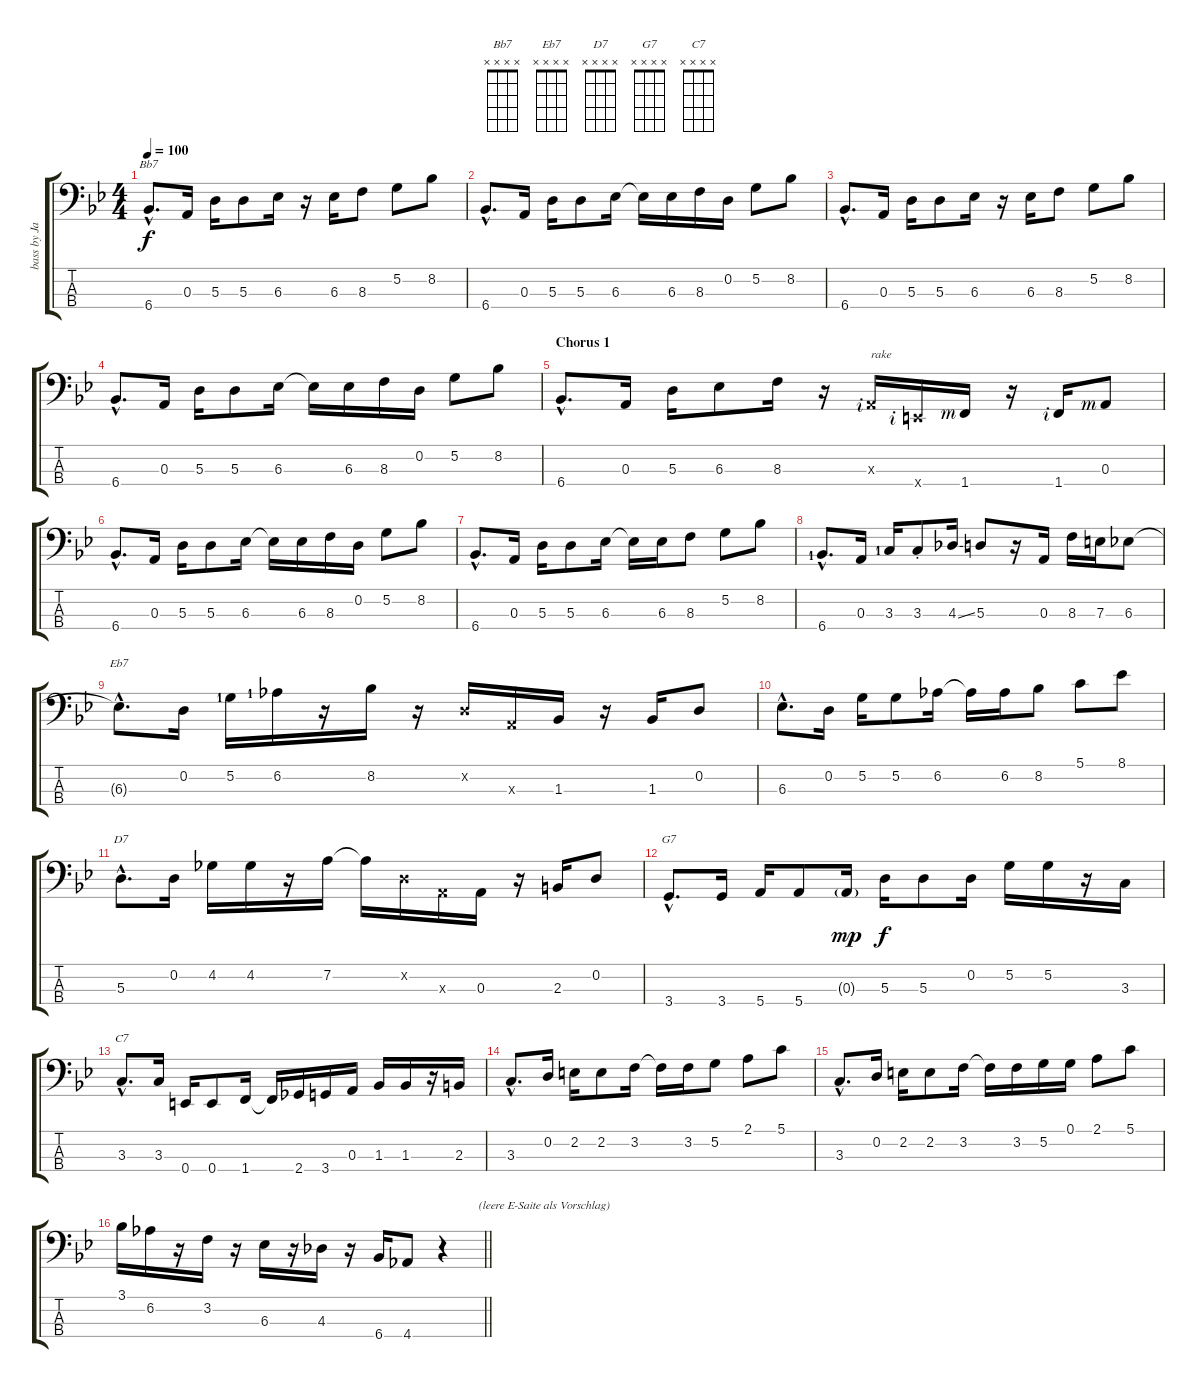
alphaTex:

\track ("bass by Jaco Pastorius" "bass by Ja") {instrument fretlessbass}
\staff {score tabs}
\tuning (G2 D2 A1 E1) {hide}
\chord ("Bb7" x x x x)
\chord ("Eb7" x x x x)
\chord ("D7" x x x x)
\chord ("G7" x x x x)
\chord ("C7" x x x x)
\ts (4 4)
\tempo 100
\clef f4
\ks bb
6.4{hac}.8{d ch "Bb7" dy f instrument fretlessbass} 0.3.16 5.3.16 5.3.8 6.3.16 r.16 6.3.16 8.3.8 5.2.8 8.2.8 |
6.4{hac}.8{d} 0.3.16 5.3.16 5.3.8 6.3.16 6.3{t}.16 6.3.16 8.3.16 0.2.16 5.2.8 8.2.8 |
6.4{hac}.8{d} 0.3.16 5.3.16 5.3.8 6.3.16 r.16 6.3.16 8.3.8 5.2.8 8.2.8 |
6.4{hac}.8{d} 0.3.16 5.3.16 5.3.8 6.3.16 6.3{t}.16 6.3.16 8.3.16 0.2.16 5.2.8 8.2.8 |
\section ("" "Chorus 1")
6.4{hac}.8{d} 0.3.16 5.3.16 6.3.8 8.3.16 r.16 0.3{x rf 2}.16{txt "rake"} 0.4{x rf 2}.16 1.4{rf 3}.16 r.16 1.4{rf 2}.16 0.3{rf 3}.8 |
6.4{hac}.8{d} 0.3.16 5.3.16 5.3.8 6.3.16 6.3{t}.16 6.3.16 8.3.16 0.2.16 5.2.8 8.2.8 |
6.4{hac}.8{d} 0.3.16 5.3.16 5.3.8 6.3.16 6.3{t}.16 6.3.16 8.3.8 5.2.8 8.2.8 |
6.4{hac lf 2}.8{d} 0.3.16 3.3{lf 2}.16 3.3{st}.8 4.3{ss}.16 5.3.8 r.16 0.3.16 8.3.16 7.3.16 6.3.8 |
6.3{hac t}.8{d ch "Eb7"} 0.2.16 5.2{lf 2}.16 6.2{lf 2}.16 r.16 8.2.16 r.16 0.2{x}.16 0.3{x}.16 1.3.16 r.16 1.3.16 0.2.8 |
6.3{hac}.8{d} 0.2.16 5.2.16 5.2.8 6.2.16 6.2{t}.16 6.2.16 8.2.8 5.1.8 8.1.8 |
5.3{hac}.8{d ch "D7"} 0.2.16 4.2.16 4.2.16 r.16 7.2.16 7.2{t}.16 0.2{x}.16 0.3{x}.16 0.3.16 r.16 2.3.16 0.2.8 |
3.4{hac}.8{d ch "G7"} 3.4.16 5.4.16 5.4.8 0.3{g}.16{dy mp} 5.3.16{dy f} 5.3.8 0.2.16 5.2.16 5.2.16 r.16 3.3.16 |
3.3{hac}.8{d ch "C7"} 3.3.16 0.4.16 0.4.8 1.4.16 1.4{t}.16 2.4.16 3.4.16 0.3.16 1.3.16 1.3.16 r.16 2.3.16 |
3.3{hac}.8{d} 0.2.16 2.2.16 2.2.8 3.2.16 3.2{t}.16 3.2.16 5.2.8 2.1.8 5.1.8 |
3.3{hac}.8{d} 0.2.16 2.2.16 2.2.8 3.2.16 3.2{t}.16 3.2.16 5.2.16 0.1.16 2.1.8 5.1.8 |
\barLineRight lightlight
3.1.16 6.2.16 r.16 3.2.16 r.16 6.3.16 r.16 4.3.16 r.16 6.4.16 4.4.8 r.4{txt "            (leere E-Saite als Vorschlag)"}
